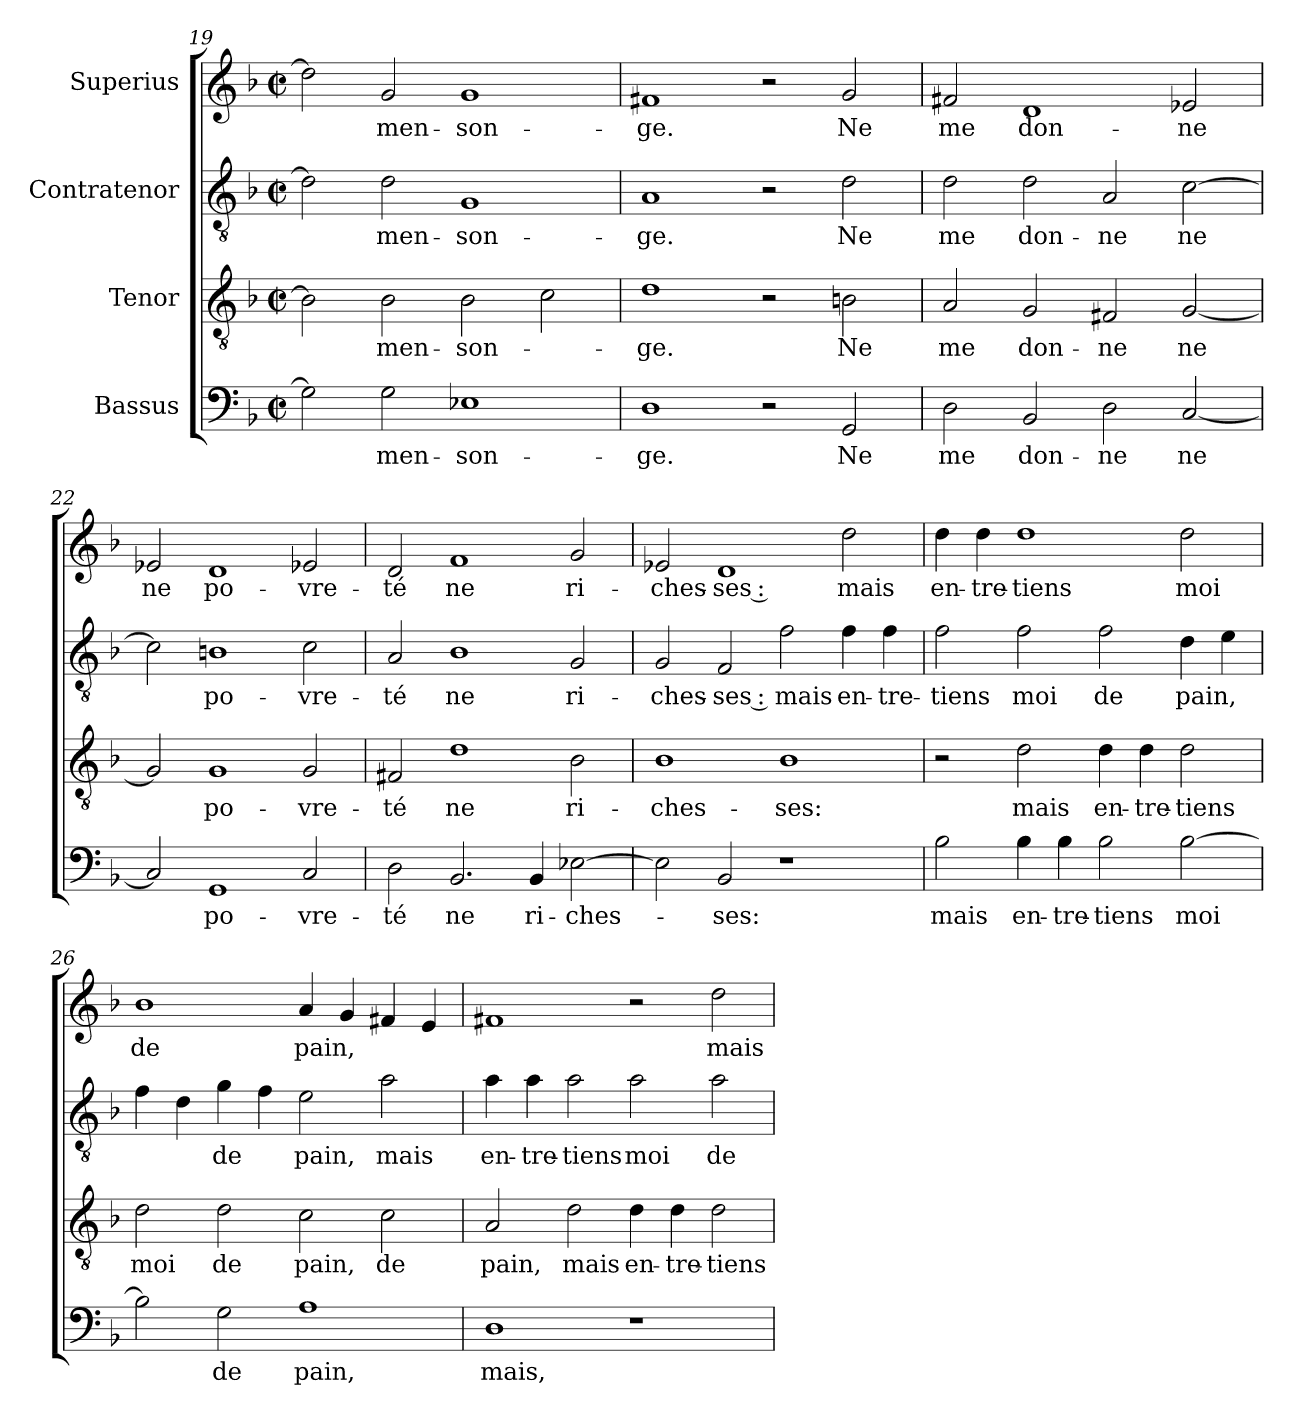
**kern	**text	**kern	**text	**kern	**text	**kern	**text
*part4	*part4	*part3	*part3	*part2	*part2	*part1	*part1
*staff4	*staff4	*staff3	*staff3	*staff2	*staff2	*staff1	*staff1
*I"Bassus	*	*I"Tenor	*	*I"Contratenor	*	*I"Superius	*
!!LO:PB:g=z
*clefF4	*	*clefGv2	*	*clefGv2	*	*clefG2	*
*	*	*ITrd7c12	*	*ITrd7c12	*	*	*
*k[b-]	*	*k[b-]	*	*k[b-]	*	*k[b-]	*
*F:	*	*F:	*	*F:	*	*F:	*
*M2/2	*	*M2/2	*	*M2/2	*	*M2/2	*
*met(c|)	*	*met(c|)	*	*met(c|)	*	*met(c|)	*
=19	=19	=19	=19	=19	=19	=19	=19
2G\]	.	2BB-\]	.	2D\]	.	2dd\]	.
2G\	men-	2BB-\	men-	2D\	men-	2g/	men-
1E-X\	-son-	2BB-\	-son-	1GG/	-son-	1g/	-son-
.	.	2C\	.	.	.	.	.
=20	=20	=20	=20	=20	=20	=20	=20
1D\	-ge.	1D\	-ge.	1AA/	-ge.	1f#X/	-ge.
2r	.	2r	.	2r	.	2r	.
2GG/	Ne	2BBn\	Ne	2D\	Ne	2g/	Ne
=21	=21	=21	=21	=21	=21	=21	=21
2D\	me	2AA/	me	2D\	me	2f#X/	me
2BB-/	don-	2GG/	don-	2D\	don-	1d/	don-
2D\	-ne	2FF#X/	-ne	2AA/	-ne	.	.
[2C/	ne	[2GG/	ne	[2C\	ne	2e-X/	-ne
=22	=22	=22	=22	=22	=22	=22	=22
2C/]	.	2GG/]	.	2C\]	.	2e-X/	ne
1GG/	po-	1GG/	po-	1BBn\	po-	1d/	po-
2C/	-vre-	2GG/	-vre-	2C\	-vre-	2e-X/	-vre-
=23	=23	=23	=23	=23	=23	=23	=23
2D\	-té	2FF#X/	-té	2AA/	-té	2d/	-té
2.BB-/	ne	1D\	ne	1BB-\	ne	1f/	ne
4BB-/	ri-	.	.	.	.	.	.
[2E-\	-ches-	2BB-\	ri-	2GG/	ri-	2g/	ri-
!!LO:LB:g=z
=24	=24	=24	=24	=24	=24	=24	=24
2E-\]	.	1BB-\	-ches-	2GG/	-ches-	2e-X/	-ches-
2BB-/	-ses:	.	.	2FF/	-ses :	1d/	-ses :
1r	.	1BB-\	-ses:	2F\	mais	.	.
.	.	.	.	4F\	en-	2dd\	mais
.	.	.	.	4F\	-tre-	.	.
=25	=25	=25	=25	=25	=25	=25	=25
2B-\	mais	2r	.	2F\	-tiens	4dd\	en-
.	.	.	.	.	.	4dd\	-tre-
4B-\	en-	2D\	mais	2F\	moi	1dd\	-tiens
4B-\	-tre-	.	.	.	.	.	.
2B-\	-tiens	4D\	en-	2F\	de	.	.
.	.	4D\	-tre-	.	.	.	.
[2B-\	moi	2D\	-tiens	4D\	pain,	2dd\	moi
.	.	.	.	4E\	.	.	.
=26	=26	=26	=26	=26	=26	=26	=26
2B-\]	.	2D\	moi	4F\	.	1b-\	de
.	.	.	.	4D\	.	.	.
2G\	de	2D\	de	4G\	de	.	.
.	.	.	.	4F\	.	.	.
1A\	pain,	2C\	pain,	2E\	pain,	4a/	pain,
.	.	.	.	.	.	4g/	.
.	.	2C\	de	2A\	mais	4f#X/	.
.	.	.	.	.	.	4e/	.
=27	=27	=27	=27	=27	=27	=27	=27
1D\	mais,	2AA/	pain,	4A\	en-	1f#X/	.
.	.	.	.	4A\	-tre-	.	.
.	.	2D\	mais	2A\	-tiens	.	.
1r	.	4D\	en-	2A\	moi	2r	.
.	.	4D\	-tre-	.	.	.	.
.	.	2D\	-tiens	2A\	de	2dd\	mais
=	=	=	=	=	=	=	=
*-	*-	*-	*-	*-	*-	*-	*-
